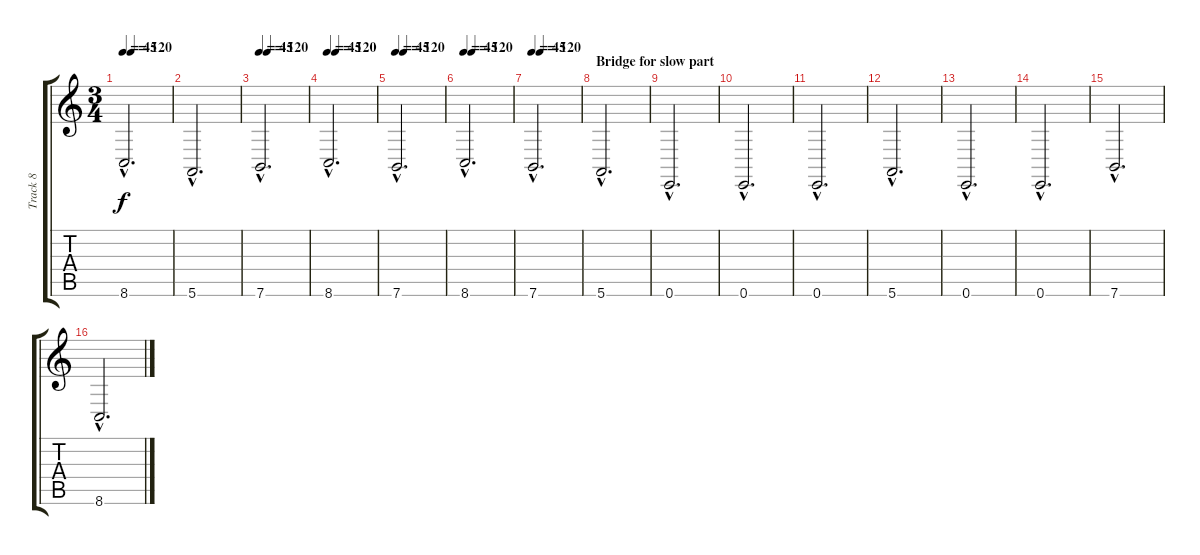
\track ("Track 8" "Track 8") {instrument synthstrings2}
\staff {score tabs}
\tuning (E4 B3 G3 D3 A2 E2) {hide}
\ts (3 4)
\tempo 45
\tempo (120 0.16666666666666666)
\clef g2
\ks c
8.6{hac}.2{d dy f} |
5.6{hac}.2{d} |
\tempo 45
\tempo (120 0.16666666666666666)
7.6{hac}.2{d} |
\tempo 45
\tempo (120 0.16666666666666666)
8.6{hac}.2{d} |
\tempo 45
\tempo (120 0.16666666666666666)
7.6{hac}.2{d} |
\tempo 45
\tempo (120 0.16666666666666666)
8.6{hac}.2{d} |
\tempo 45
\tempo (120 0.16666666666666666)
7.6{hac}.2{d} |
\section ("" "Bridge for slow part")
5.6{hac}.2{d} |
0.6{hac}.2{d} |
0.6{hac}.2{d} |
0.6{hac}.2{d} |
5.6{hac}.2{d} |
0.6{hac}.2{d} |
0.6{hac}.2{d} |
7.6{hac}.2{d} |
8.6{hac}.2{d}
